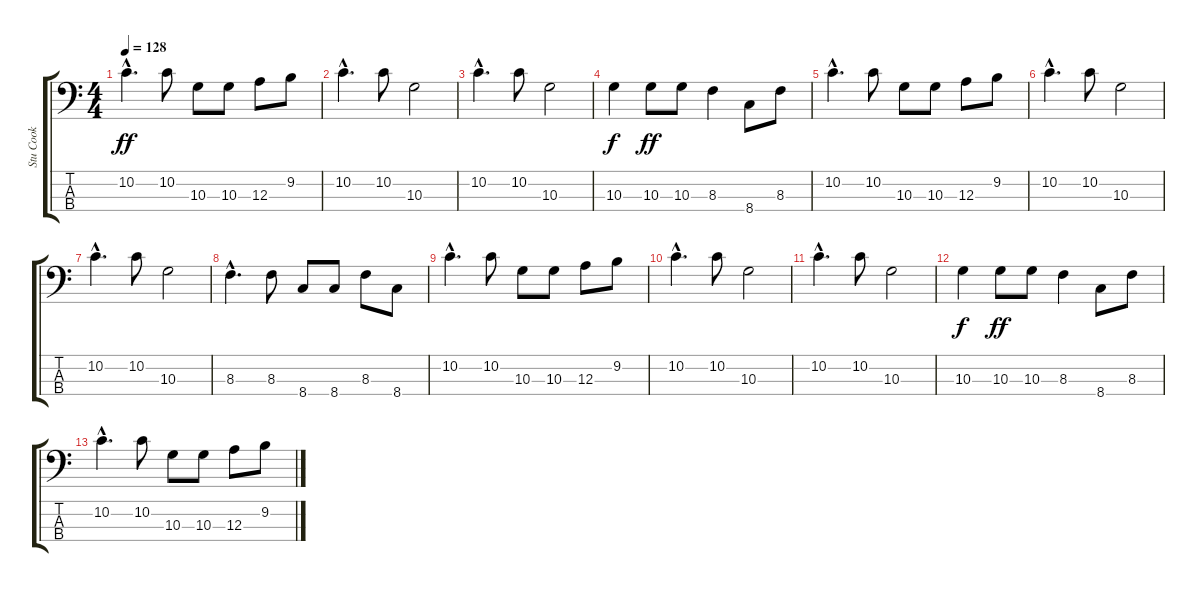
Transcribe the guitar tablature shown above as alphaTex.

\track ("Stu Cook" "Stu Cook") {instrument electricbassfinger}
\staff {score tabs}
\tuning (G2 D2 A1 E1) {hide}
\ts (4 4)
\tempo 128
\clef f4
\ks c
10.2{hac}.4{d dy ff} 10.2.8 10.3.8 10.3.8 12.3.8 9.2.8 |
10.2{hac}.4{d} 10.2.8 10.3.2 |
10.2{hac}.4{d} 10.2.8 10.3.2 |
10.3.4{dy f} 10.3.8{dy ff} 10.3.8 8.3.4 8.4.8 8.3.8 |
10.2{hac}.4{d} 10.2.8 10.3.8 10.3.8 12.3.8 9.2.8 |
10.2{hac}.4{d volume 11} 10.2.8 10.3.2 |
10.2{hac}.4{d volume 10} 10.2.8 10.3.2 |
8.3{hac}.4{d volume 9} 8.3.8 8.4.8 8.4.8 8.3.8 8.4.8 |
10.2{hac}.4{d volume 8} 10.2.8 10.3.8 10.3.8 12.3.8 9.2.8 |
10.2{hac}.4{d volume 7} 10.2.8 10.3.2 |
10.2{hac}.4{d volume 5} 10.2.8 10.3.2 |
10.3.4{dy f volume 3} 10.3.8{dy ff} 10.3.8 8.3.4 8.4.8 8.3.8 |
10.2{hac}.4{d volume 2} 10.2.8 10.3.8 10.3.8 12.3.8 9.2.8
